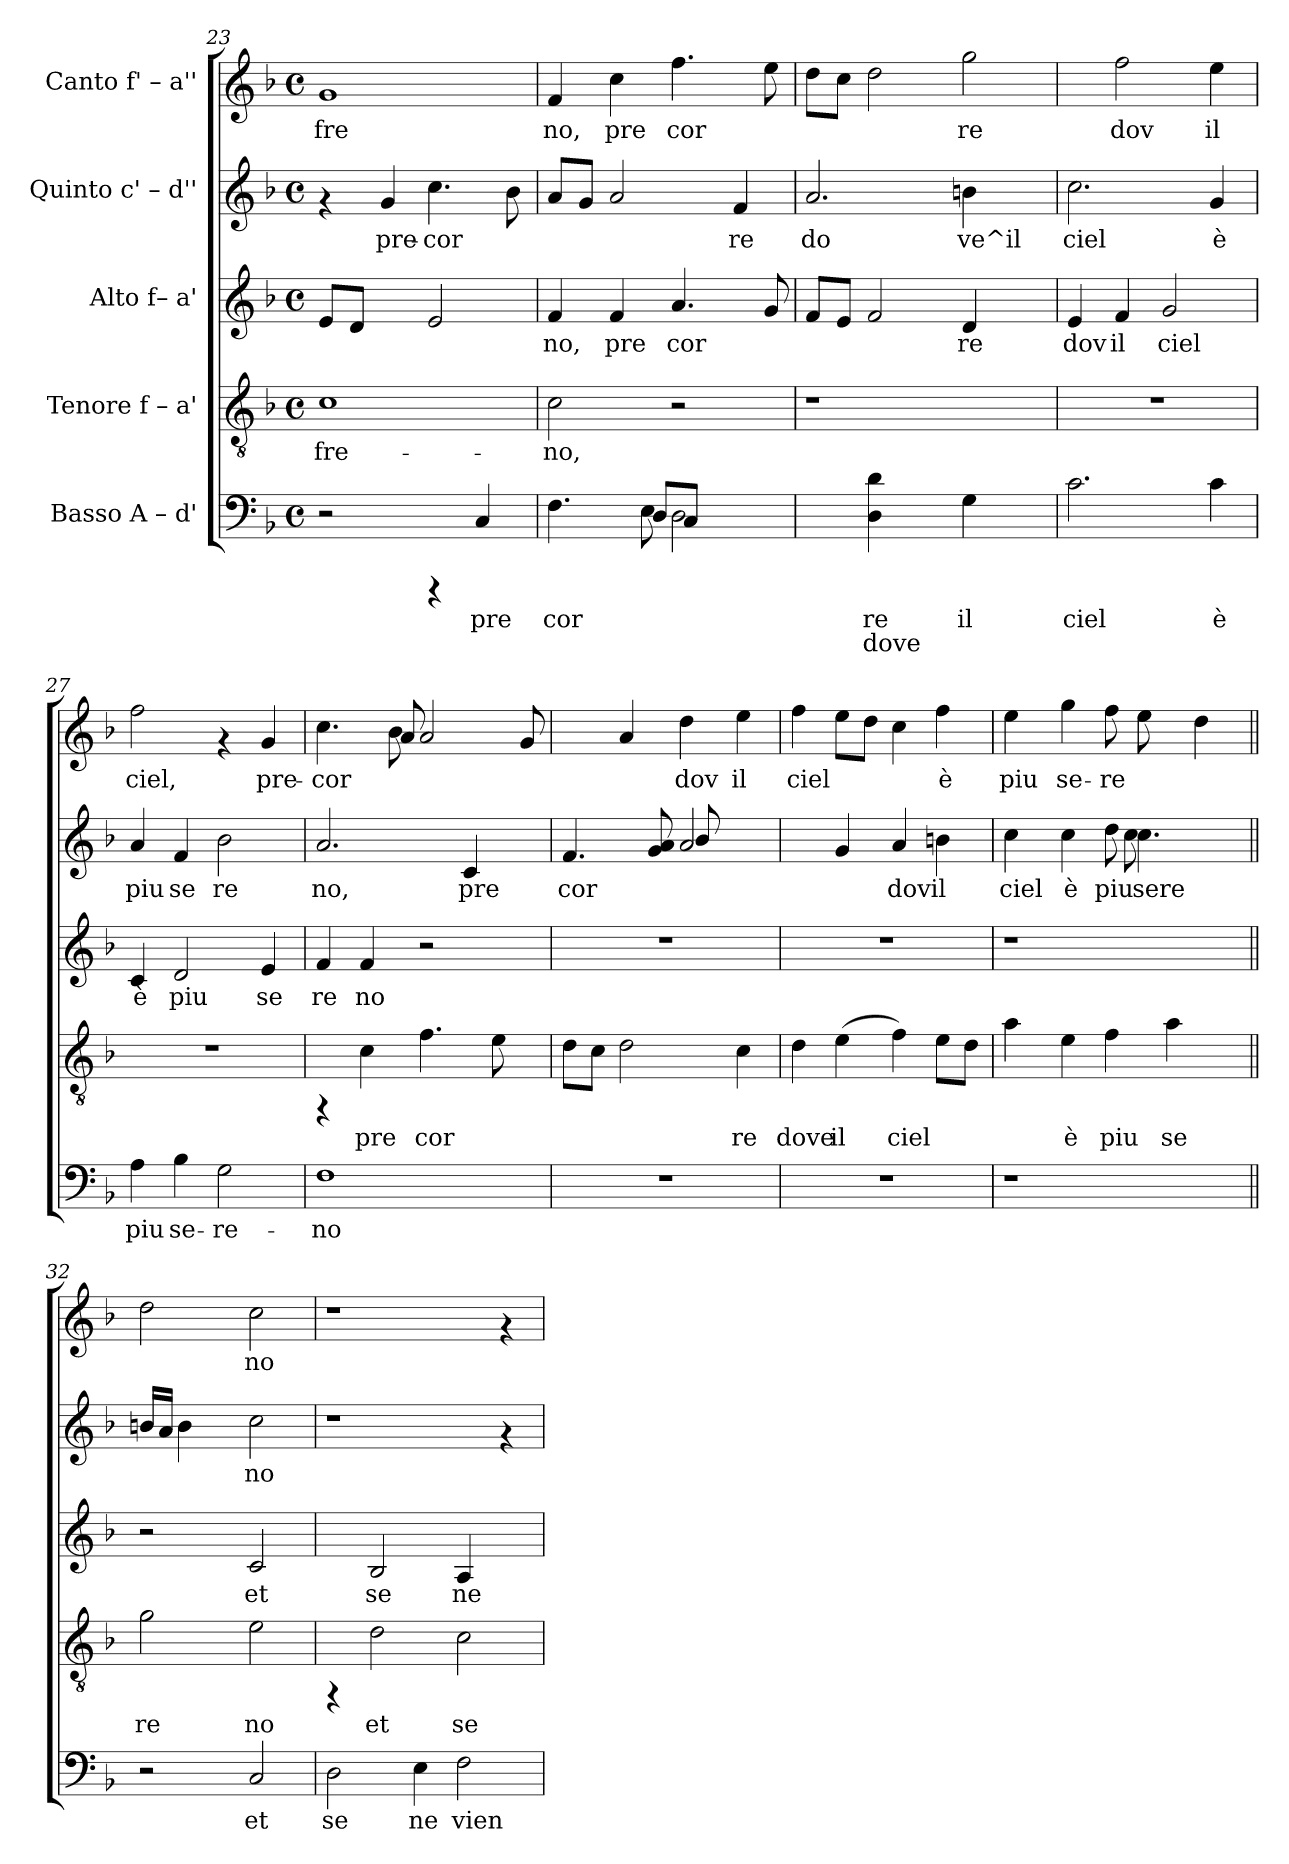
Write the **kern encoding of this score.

**kern	**text	**text	**kern	**text	**kern	**text	**kern	**text	**kern	**text
*part5	*part5	*part5	*part4	*part4	*part3	*part3	*part2	*part2	*part1	*part1
*staff5	*staff5	*staff5	*staff4	*staff4	*staff3	*staff3	*staff2	*staff2	*staff1	*staff1
*I"Basso  A – d'	*	*	*I"Tenore  f – a'	*	*I"Alto  f– a'	*	*I"Quinto  c' – d''	*	*I"Canto  f' – a''	*
*clefF4	*	*	*clefGv2	*	*clefG2	*	*clefG2	*	*clefG2	*
*k[b-]	*	*	*k[b-]	*	*k[b-]	*	*k[b-]	*	*k[b-]	*
*F:	*	*	*F:	*	*F:	*	*F:	*	*F:	*
*M4/4	*	*	*M4/4	*	*M4/4	*	*M4/4	*	*M4/4	*
*met(c)	*	*	*met(c)	*	*met(c)	*	*met(c)	*	*met(c)	*
=23	=23	=23	=23	=23	=23	=23	=23	=23	=23	=23
!	!	!	!	!LO:LY:b:cj	!	!LO:LY:b:rj	!	!	!	!LO:LY:b:rj
2r	.	.	1c	fre-	8e/L	.	4rf	.	1g	fre
!	!	!	!	!	!	!LO:LY:b:rj	!	!	!	!
.	.	.	.	.	8d/J	.	.	.	.	.
!	!	!	!	!	!	!	!	!LO:LY:b:rj	!	!
.	.	.	.	.	4ryy	.	4g/	pre-	.	.
!	!	!	!	!	!	!LO:LY:b:rj	!	!LO:LY:b:rj	!	!
4rCCC	.	.	.	.	2e/	.	4.cc\	-cor-	.	.
!	!LO:LY:b:cj	!	!	!	!	!	!	!	!	!
4C/	pre	.	.	.	.	.	.	.	.	.
!	!	!	!	!	!	!	!	!LO:LY:b:rj	!	!
.	.	.	.	.	.	.	8b-\	--	.	.
=24	=24	=24	=24	=24	=24	=24	=24	=24	=24	=24
!	!LO:LY:b:cj	!	!	!LO:LY:b:cj	!	!LO:LY:b:rj	!	!LO:LY:b:rj	!	!LO:LY:b:rj
*^	*	*	*	*	*	*	*	*	*	*
4.F\	4.ryy	cor	.	2c\	-no,	4f/	no,	8a/L	--	4f/	no,
!	!	!	!	!	!	!	!	!	!LO:LY:b:rj	!	!
.	.	.	.	.	.	.	.	8g/J	--	.	.
!	!	!	!	!	!	!	!LO:LY:b:rj	!	!LO:LY:b:rj	!	!LO:LY:b:rj
.	.	.	.	.	.	4f/	pre	2a/	--	4cc\	pre
!	!	!LO:LY:b:cj	!	!	!	!	!	!	!	!	!
8E\L	8D/L	.	.	.	.	.	.	.	.	.	.
!	!	!LO:LY:b:cj	!	!	!	!	!LO:LY:b:rj	!	!	!	!LO:LY:b:rj
2D\	8C/J	.	.	2r	.	4.a/	cor	.	.	4.ff\	cor
.	4.ryy	.	.	.	.	.	.	.	.	.	.
!	!	!	!	!	!	!	!	!	!LO:LY:b:rj	!	!
.	.	.	.	.	.	.	.	4f/	-re	.	.
!	!	!	!	!	!	!	!LO:LY:b:rj	!	!	!	!LO:LY:b:rj
.	.	.	.	.	.	8g/	.	.	.	8ee\	.
*v	*v	*	*	*	*	*	*	*	*	*	*
!!LO:PB:g=z
=25	=25	=25	=25	=25	=25	=25	=25	=25	=25	=25
!	!	!	!	!	!	!LO:LY:b:rj	!	!LO:LY:b:rj	!	!LO:LY:b:rj
4ryy	.	.	1r	.	8f/L	.	2.a/	do	8dd\L	.
!	!	!	!	!	!	!LO:LY:b:rj	!	!	!	!LO:LY:b:rj
.	.	.	.	.	8e/J	.	.	.	8cc\J	.
!	!LO:LY:b:cj	!LO:LY:b:cj	!	!	!	!LO:LY:b:rj	!	!	!	!
4D\ 4d\	re	dove	.	.	2f/	.	.	.	2dd\	.
4ryy	.	.	.	.	.	.	.	.	.	.
!	!LO:LY:b:cj	!LO:LY:b:cj	!	!	!	!LO:LY:b:rj	!	!LO:LY:b:rj	!	!LO:LY:b:rj
4G\	il	.	.	.	4d/	re	4bn\	ve^il	2gg\	re
4ryy	.	.	4ryy	.	4ryy	.	4ryy	.	.	.
=26	=26	=26	=26	=26	=26	=26	=26	=26	=26	=26
!	!LO:LY:b:cj	!	!	!	!	!LO:LY:b:rj	!	!LO:LY:b:rj	!	!
2.c\	ciel	.	1r	.	4e/	dov	2.cc\	ciel	4ryy	.
!	!	!	!	!	!	!LO:LY:b:rj	!	!	!	!LO:LY:b:rj
.	.	.	.	.	4f/	il	.	.	2ff\	dov
!	!	!	!	!	!	!LO:LY:b:rj	!	!	!	!
.	.	.	.	.	2g/	ciel	.	.	.	.
!	!LO:LY:b:cj	!	!	!	!	!	!	!LO:LY:b:rj	!	!LO:LY:b:rj
4c\	è	.	.	.	.	.	4g/	è	4ee\	il
=27	=27	=27	=27	=27	=27	=27	=27	=27	=27	=27
!	!LO:LY:b:cj	!	!	!	!	!LO:LY:b:rj	!	!LO:LY:b:rj	!	!LO:LY:b:rj
4A\	piu	.	1r	.	4c/	è	4a/	piu	2ff\	ciel,
!	!LO:LY:b:cj	!	!	!	!	!LO:LY:b:rj	!	!LO:LY:b:rj	!	!
4B-\	se-	.	.	.	2d/	piu	4f/	se	.	.
!	!LO:LY:b:cj	!	!	!	!	!	!	!LO:LY:b:rj	!	!
2G\	-re-	.	.	.	.	.	2b-\	re	4rf	.
!	!	!	!	!	!	!LO:LY:b:rj	!	!	!	!LO:LY:b:rj
.	.	.	.	.	4e/	se	.	.	4g/	pre-
=28	=28	=28	=28	=28	=28	=28	=28	=28	=28	=28
!	!LO:LY:b:cj	!	!	!	!	!LO:LY:b:rj	!	!LO:LY:b:rj	!	!LO:LY:b:rj
*	*	*	*	*	*	*	*	*	*^	*
1F	-no	.	4rFF	.	4f/	re	2.a/	no,	4.cc\	4.ryy	-cor-
!	!	!	!	!LO:LY:b:cj	!	!LO:LY:b:rj	!	!	!	!	!
.	.	.	4c\	pre	4f/	no	.	.	.	.	.
!	!	!	!	!	!	!	!	!	!	!	!LO:LY:b:rj
.	.	.	.	.	.	.	.	.	8b-\L	8a/L	--
!	!	!	!	!LO:LY:b:cj	!	!	!	!	!	!	!
.	.	.	4.f\	cor	2r	.	.	.	2ryy	2a/	.
!	!	!	!	!	!	!	!	!LO:LY:b:rj	!	!	!
.	.	.	.	.	.	.	4c/	pre	.	.	.
!	!	!	!	!LO:LY:b:cj	!	!	!	!	!	!	!
.	.	.	8e\	.	.	.	.	.	.	.	.
!	!	!	!	!	!	!	!	!	!	!	!LO:LY:b:rj
8ryy	.	.	8ryy	.	8ryy	.	8ryy	.	8ryy	8g/	--
=29	=29	=29	=29	=29	=29	=29	=29	=29	=29	=29	=29
!	!	!	!	!LO:LY:b:cj	!	!	!	!LO:LY:b:rj	!	!	!
*	*	*	*	*	*	*	*^	*	*v	*v	*
1r	.	.	8d\L	.	1r	.	4.f/	2ryy	cor	4ryy	.
!	!	!	!	!LO:LY:b:cj	!	!	!	!	!	!	!
.	.	.	8c\J	.	.	.	.	.	.	.	.
!	!	!	!	!LO:LY:b:cj	!	!	!	!	!	!	!
.	.	.	2d\	.	.	.	.	.	.	4a/	.
!	!	!	!	!	!	!	!	!	!LO:LY:b:rj	!	!
.	.	.	.	.	.	.	8g/ 8a/L	.	.	.	.
!	!	!	!	!	!	!	!	!	!LO:LY:b:rj	!	!LO:LY:b:rj
.	.	.	.	.	.	.	2a/	8b-/	.	4dd\	-dov
.	.	.	.	.	.	.	.	4.ryy	.	.	.
!	!	!	!	!LO:LY:b:cj	!	!	!	!	!	!	!LO:LY:b:rj
.	.	.	4c\	re	.	.	.	.	.	4ee\	il
*	*	*	*	*	*	*	*v	*v	*	*	*
=30	=30	=30	=30	=30	=30	=30	=30	=30	=30	=30
!	!	!	!	!LO:LY:b:cj	!	!	!	!	!	!LO:LY:b:rj
1r	.	.	4d\	dove	1r	.	4ryy	.	4ff\	ciel
!	!	!	!	!LO:LY:b:cj	!	!	!	!	!	!LO:LY:b:rj
.	.	.	(<4e\	il	.	.	4g/	.	8ee\L	.
!	!	!	!	!	!	!	!	!	!	!LO:LY:b:rj
.	.	.	.	.	.	.	.	.	8dd\J	.
!	!	!	!	!LO:LY:b:cj	!	!	!	!LO:LY:b:rj	!	!LO:LY:b:rj
.	.	.	4f\)	ciel	.	.	4a/	dov	4cc\	.
!	!	!	!	!LO:LY:b:cj	!	!	!	!LO:LY:b:rj	!	!LO:LY:b:rj
.	.	.	8e\L	.	.	.	4bn\	il	4ff\	è
!	!	!	!	!LO:LY:b:cj	!	!	!	!	!	!
.	.	.	8d\J	.	.	.	.	.	.	.
=31	=31	=31	=31	=31	=31	=31	=31	=31	=31	=31
!	!	!	!	!LO:LY:b:cj	!	!	!	!LO:LY:b:rj	!	!LO:LY:b:rj
*	*	*	*	*	*	*	*^	*	*^	*
1r	.	.	4a\	.	1r	.	4cc\	8ryy	ciel	4ee\	8ryy	piu
!	!	!	!	!LO:LY:b:cj	!	!	!	!	!LO:LY:b:rj	!	!	!LO:LY:b:rj
*	*	*	*	*	*	*	*v	*v	*	*	*	*
*	*	*	*	*	*	*	*	*	*v	*v	*
.	.	.	4e\	è	.	.	4cc\	è	4gg\	se-
!	!	!	!	!LO:LY:b:cj	!	!	!	!LO:LY:b:rj	!	!LO:LY:b:rj
.	.	.	4f\	piu	.	.	8dd\	piu	8ff\L	-re-
*	*	*	*	*	*	*	*^	*	*	*
!	!	!	!	!	!	!	!	!	!LO:LY:b:rj	!	!LO:LY:b:rj
*	*	*	*	*	*	*	*	*	*	*^	*
.	.	.	.	.	.	.	4.cc\	8cc\	sere	4ee\	8ee\	--
!	!	!	!	!LO:LY:b:cj	!	!	!	!	!	!	!	!
.	.	.	4a\	se	.	.	.	8ryy	.	.	4.ryy	.
!	!	!	!	!	!	!	!	!	!	!	!	!LO:LY:b:rj
.	.	.	.	.	.	.	.	4ryy	.	4dd\	.	--
8ryy	.	.	8ryy	.	8ryy	.	8ryy	.	.	.	.	.
*	*	*	*	*	*	*	*v	*v	*	*	*	*
*	*	*	*	*	*	*	*	*	*v	*v	*
!!LO:LB:g=z
=32||	=32||	=32||	=32||	=32||	=32||	=32||	=32||	=32||	=32||	=32||
!	!	!	!	!LO:LY:b:cj	!	!	!	!LO:LY:b:rj	!	!LO:LY:b:rj
2r	.	.	2g\	re	2r	.	16bn/L	.	2dd\	--
!	!	!	!	!	!	!	!	!LO:LY:b:rj	!	!
.	.	.	.	.	.	.	16a/J	.	.	.
!	!	!	!	!	!	!	!	!LO:LY:b:rj	!	!
.	.	.	.	.	.	.	4b\	.	.	.
.	.	.	.	.	.	.	8ryy	.	.	.
!	!LO:LY:b:cj	!	!	!LO:LY:b:cj	!	!LO:LY:b:rj	!	!LO:LY:b:rj	!	!LO:LY:b:rj
2C/	et	.	2e\	no	2c/	et	2cc\	no	2cc\	-no
=33	=33	=33	=33	=33	=33	=33	=33	=33	=33	=33
!	!LO:LY:b:cj	!	!	!	!	!	!	!	!	!
2D\	se	.	4rFF	.	4ryy	.	1r	.	1r	.
!	!	!	!	!LO:LY:b:cj	!	!LO:LY:b:rj	!	!	!	!
.	.	.	2d\	et	2B-/	se	.	.	.	.
!	!LO:LY:b:cj	!	!	!	!	!	!	!	!	!
4E\	ne	.	.	.	.	.	.	.	.	.
!	!LO:LY:b:cj	!	!	!LO:LY:b:cj	!	!LO:LY:b:rj	!	!	!	!
2F\	vien	.	2c\	se	4A/	ne	.	.	.	.
.	.	.	.	.	4ryy	.	4rf	.	4rf	.
=	=	=	=	=	=	=	=	=	=	=
*-	*-	*-	*-	*-	*-	*-	*-	*-	*-	*-
